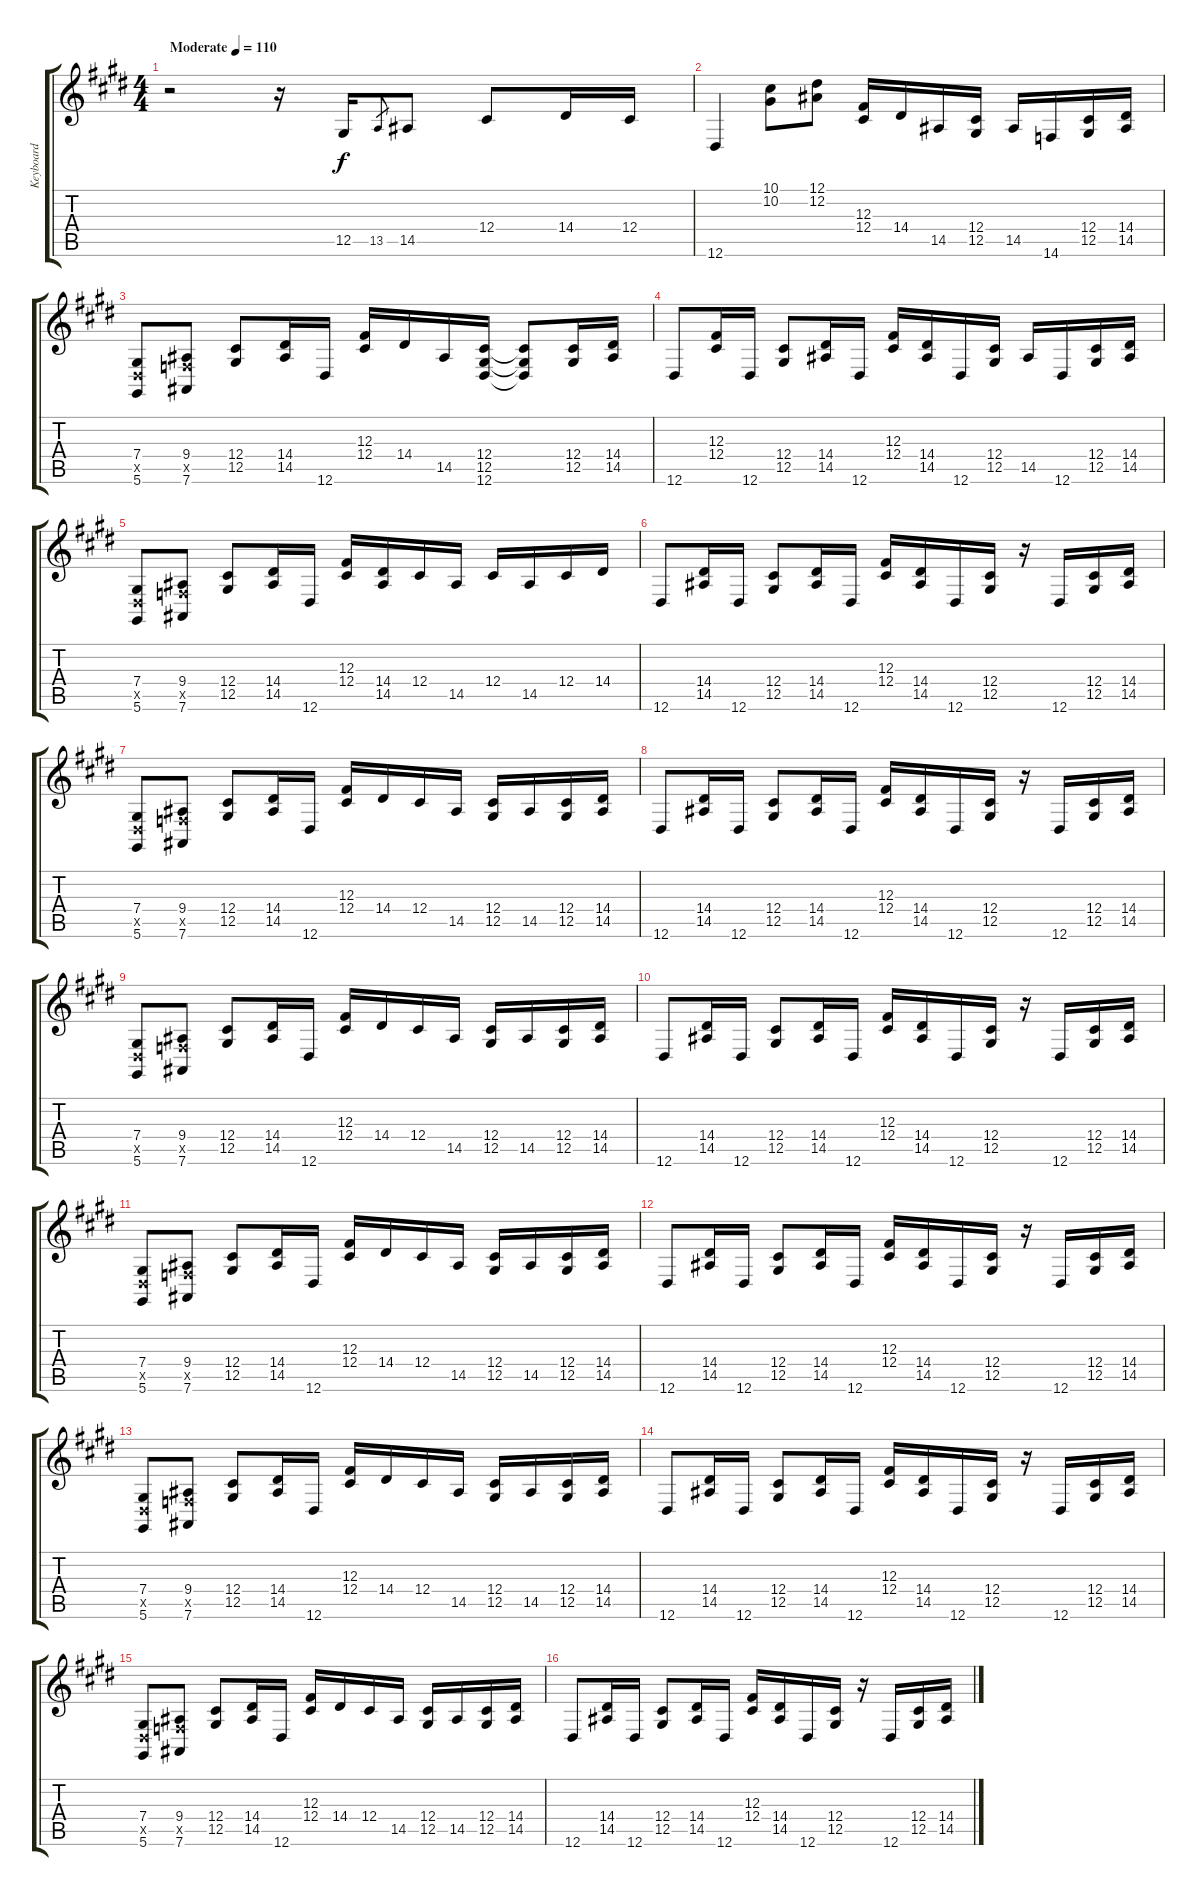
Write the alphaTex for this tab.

\track ("Keyboard" "Keyboard") {instrument drawbarorgan}
\staff {score tabs}
\tuning (Eb4 Bb3 Gb3 Db3 Ab2 Eb2) {hide}
\ts (4 4)
\tempo (110 "Moderate")
\clef g2
\ks e
r.2{dy f instrument drawbarorgan} r.16 12.5.16 13.5.8{gr} 14.5.8 12.4.8 14.4.16 12.4.16 |
12.6.4 (10.1 10.2).8 (12.1 12.2).8 (12.3 12.4).16 14.4.16 14.5.16 (12.4 12.5).16 14.5.16 14.6.16 (12.4 12.5).16 (14.4 14.5).16 |
(7.4 7.5{x} 5.6).8 (9.4 9.5{x} 7.6).8 (12.4 12.5).8 (14.4 14.5).16 12.6.16 (12.3 12.4).16 14.4.16 14.5.16 (12.4 12.5 12.6).16 (12.4{t} 12.5{t} 12.6{t}).8 (12.4 12.5).16 (14.4 14.5).16 |
12.6.8 (12.3 12.4).16 12.6.16 (12.4 12.5).8 (14.4 14.5).16 12.6.16 (12.3 12.4).16 (14.4 14.5).16 12.6.16 (12.4 12.5).16 14.5.16 12.6.16 (12.4 12.5).16 (14.4 14.5).16 |
(7.4 7.5{x} 5.6).8 (9.4 9.5{x} 7.6).8 (12.4 12.5).8 (14.4 14.5).16 12.6.16 (12.3 12.4).16 (14.4 14.5).16 12.4.16 14.5.16 12.4.16 14.5.16 12.4.16 14.4.16 |
12.6.8 (14.4 14.5).16 12.6.16 (12.4 12.5).8 (14.4 14.5).16 12.6.16 (12.3 12.4).16 (14.4 14.5).16 12.6.16 (12.4 12.5).16 r.16 12.6.16 (12.4 12.5).16 (14.4 14.5).16 |
(7.4 7.5{x} 5.6).8 (9.4 9.5{x} 7.6).8 (12.4 12.5).8 (14.4 14.5).16 12.6.16 (12.3 12.4).16 14.4.16 12.4.16 14.5.16 (12.4 12.5).16 14.5.16 (12.4 12.5).16 (14.4 14.5).16 |
12.6.8 (14.4 14.5).16 12.6.16 (12.4 12.5).8 (14.4 14.5).16 12.6.16 (12.3 12.4).16 (14.4 14.5).16 12.6.16 (12.4 12.5).16 r.16 12.6.16 (12.4 12.5).16 (14.4 14.5).16 |
(7.4 7.5{x} 5.6).8 (9.4 9.5{x} 7.6).8 (12.4 12.5).8 (14.4 14.5).16 12.6.16 (12.3 12.4).16 14.4.16 12.4.16 14.5.16 (12.4 12.5).16 14.5.16 (12.4 12.5).16 (14.4 14.5).16 |
12.6.8 (14.4 14.5).16 12.6.16 (12.4 12.5).8 (14.4 14.5).16 12.6.16 (12.3 12.4).16 (14.4 14.5).16 12.6.16 (12.4 12.5).16 r.16 12.6.16 (12.4 12.5).16 (14.4 14.5).16 |
(7.4 7.5{x} 5.6).8 (9.4 9.5{x} 7.6).8 (12.4 12.5).8 (14.4 14.5).16 12.6.16 (12.3 12.4).16 14.4.16 12.4.16 14.5.16 (12.4 12.5).16 14.5.16 (12.4 12.5).16 (14.4 14.5).16 |
12.6.8 (14.4 14.5).16 12.6.16 (12.4 12.5).8 (14.4 14.5).16 12.6.16 (12.3 12.4).16 (14.4 14.5).16 12.6.16 (12.4 12.5).16 r.16 12.6.16 (12.4 12.5).16 (14.4 14.5).16 |
(7.4 7.5{x} 5.6).8 (9.4 9.5{x} 7.6).8 (12.4 12.5).8 (14.4 14.5).16 12.6.16 (12.3 12.4).16 14.4.16 12.4.16 14.5.16 (12.4 12.5).16 14.5.16 (12.4 12.5).16 (14.4 14.5).16 |
12.6.8 (14.4 14.5).16 12.6.16 (12.4 12.5).8 (14.4 14.5).16 12.6.16 (12.3 12.4).16 (14.4 14.5).16 12.6.16 (12.4 12.5).16 r.16 12.6.16 (12.4 12.5).16 (14.4 14.5).16 |
(7.4 7.5{x} 5.6).8 (9.4 9.5{x} 7.6).8 (12.4 12.5).8 (14.4 14.5).16 12.6.16 (12.3 12.4).16 14.4.16 12.4.16 14.5.16 (12.4 12.5).16 14.5.16 (12.4 12.5).16 (14.4 14.5).16 |
12.6.8 (14.4 14.5).16 12.6.16 (12.4 12.5).8 (14.4 14.5).16 12.6.16 (12.3 12.4).16 (14.4 14.5).16 12.6.16 (12.4 12.5).16 r.16 12.6.16 (12.4 12.5).16 (14.4 14.5).16
